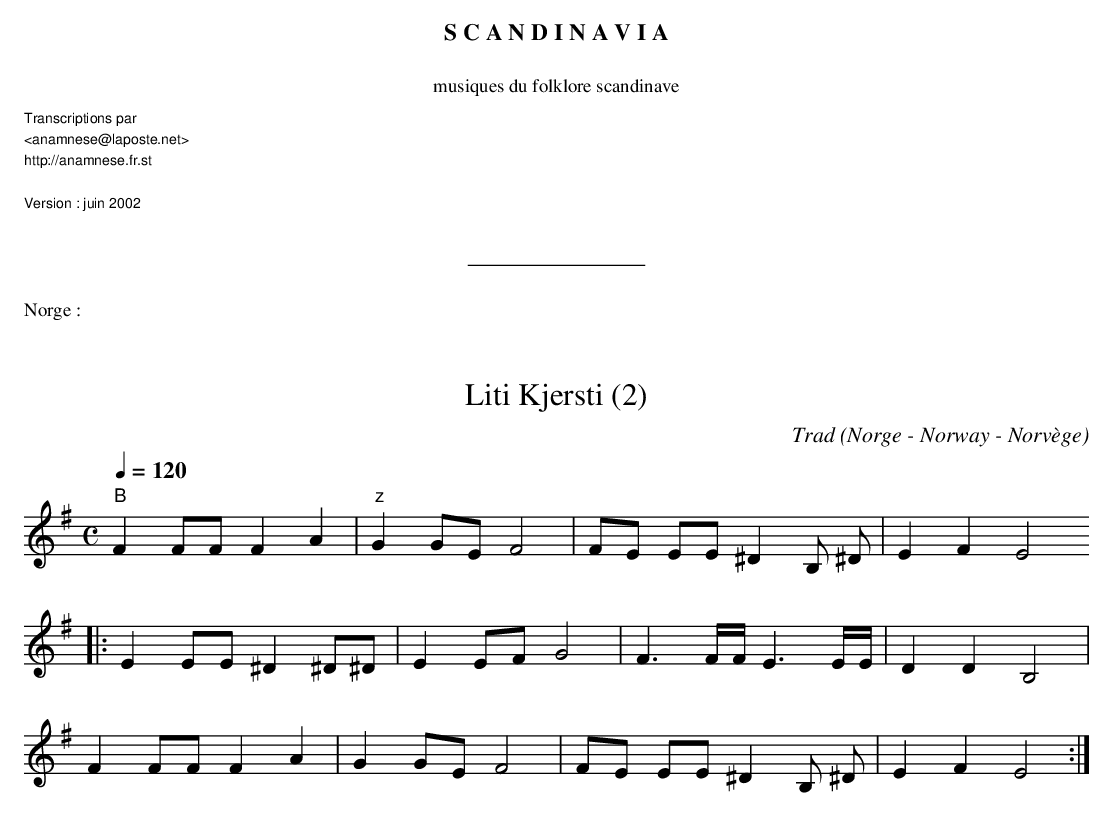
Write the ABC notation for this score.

X:1
T:Liti Kjersti (2)
C:Trad
O:Norge - Norway - Norvège
M:C
L:1/4
Q:1/4=120
K:G
"B" F F/F/ F A | "z" G G/E/ F2 | F/E/ E/E/ ^D B,/ ^D/ | E F E2
|: E E/E/ ^D ^D/^D/ | EE/F/ G2 | F3/2 F/4F/4 E3/2 E/4E/4 | DDB,2 |
F F/F/ F A | G G/E/ F2 | F/E/ E/E/ ^D B,/ ^D/ | E F E2 :|
